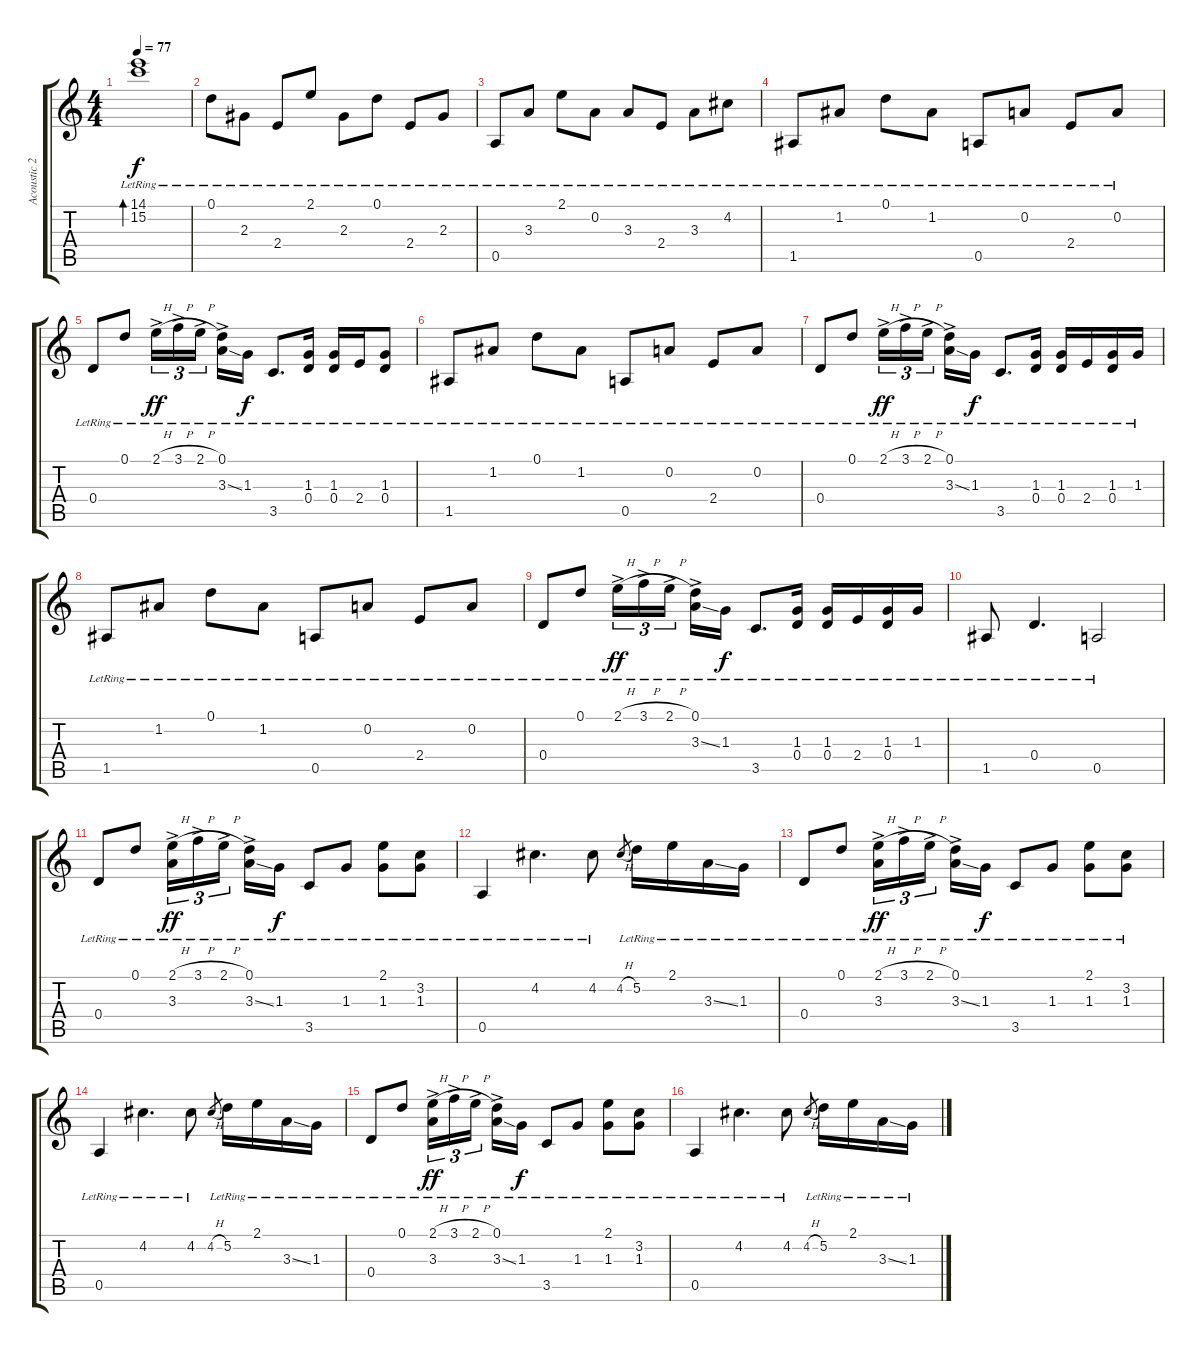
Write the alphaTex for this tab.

\track ("Acoustic 2" "Acoustic 2") {instrument acousticguitarsteel}
\staff {score tabs}
\tuning (D4 A3 Gb3 D3 A2 D2) {hide}
\ts (4 4)
\tempo 77
\clef g2
\ks c
(14.1{lr} 15.2{lr}).1{bd 240 dy f} |
0.1{lr}.8 2.3{lr}.8 2.4{lr}.8 2.1{lr}.8 2.3{lr}.8 0.1{lr}.8 2.4{lr}.8 2.3{lr}.8 |
0.5{lr}.8 3.3{lr}.8 2.1{lr}.8 0.2{lr}.8 3.3{lr}.8 2.4{lr}.8 3.3{lr}.8 4.2{lr}.8 |
1.5{lr}.8 1.2{lr}.8 0.1{lr}.8 1.2{lr}.8 0.5{lr}.8 0.2{lr}.8 2.4{lr}.8 0.2{lr}.8 |
0.4{lr}.8 0.1{lr}.8 2.1{h ac lr}.16{tu (3 2) dy ff} 3.1{h ac lr}.16{tu (3 2)} 2.1{h ac lr}.16{tu (3 2) beam splitsecondary} (0.1{ac lr} 3.3{ss lr}).16 1.3{lr}.16{dy f} 3.5{lr}.8{d} (1.3{lr} 0.4{lr}).16 (1.3{lr} 0.4{lr}).16 2.4{lr}.16 (1.3{lr} 0.4{lr}).8 |
1.5{lr}.8 1.2{lr}.8 0.1{lr}.8 1.2{lr}.8 0.5{lr}.8 0.2{lr}.8 2.4{lr}.8 0.2{lr}.8 |
0.4{lr}.8 0.1{lr}.8 2.1{h ac lr}.16{tu (3 2) dy ff} 3.1{h ac lr}.16{tu (3 2)} 2.1{h ac lr}.16{tu (3 2) beam splitsecondary} (0.1{ac lr} 3.3{ss lr}).16 1.3{lr}.16{dy f} 3.5{lr}.8{d} (1.3{lr} 0.4{lr}).16 (1.3{lr} 0.4{lr}).16 2.4{lr}.16 (1.3{lr} 0.4{lr}).16 1.3{lr}.16 |
1.5{lr}.8 1.2{lr}.8 0.1{lr}.8 1.2{lr}.8 0.5{lr}.8 0.2{lr}.8 2.4{lr}.8 0.2{lr}.8 |
0.4{lr}.8 0.1{lr}.8 2.1{h ac lr}.16{tu (3 2) dy ff} 3.1{h ac lr}.16{tu (3 2)} 2.1{h ac lr}.16{tu (3 2) beam splitsecondary} (0.1{ac lr} 3.3{ss lr}).16 1.3{lr}.16{dy f} 3.5{lr}.8{d} (1.3{lr} 0.4{lr}).16 (1.3{lr} 0.4{lr}).16 2.4{lr}.16 (1.3{lr} 0.4{lr}).16 1.3{lr}.16 |
1.5{lr}.8 0.4{lr}.4{d} 0.5{lr}.2 |
0.4{lr}.8 0.1{lr}.8 (2.1{h ac lr} 3.3{lr}).16{tu (3 2) dy ff} 3.1{h ac lr}.16{tu (3 2)} 2.1{h ac lr}.16{tu (3 2) beam splitsecondary} (0.1{ac lr} 3.3{ss lr}).16 1.3{lr}.16{dy f} 3.5{lr}.8 1.3{lr}.8 (2.1{lr} 1.3{lr}).8 (3.2{lr} 1.3{lr}).8 |
0.5{lr}.4 4.2{lr}.4{d} 4.2{lr}.8 4.2{h}.8{gr} 5.2{lr}.16 2.1{lr}.16 3.3{ss lr}.16 1.3{lr}.16 |
0.4{lr}.8 0.1{lr}.8 (2.1{h ac lr} 3.3{lr}).16{tu (3 2) dy ff} 3.1{h ac lr}.16{tu (3 2)} 2.1{h ac lr}.16{tu (3 2) beam splitsecondary} (0.1{ac lr} 3.3{ss lr}).16 1.3{lr}.16{dy f} 3.5{lr}.8 1.3{lr}.8 (2.1{lr} 1.3{lr}).8 (3.2{lr} 1.3{lr}).8 |
0.5{lr}.4 4.2{lr}.4{d} 4.2{lr}.8 4.2{h}.8{gr} 5.2{lr}.16 2.1{lr}.16 3.3{ss lr}.16 1.3{lr}.16 |
0.4{lr}.8 0.1{lr}.8 (2.1{h ac lr} 3.3{lr}).16{tu (3 2) dy ff} 3.1{h ac lr}.16{tu (3 2)} 2.1{h ac lr}.16{tu (3 2) beam splitsecondary} (0.1{ac lr} 3.3{ss lr}).16 1.3{lr}.16{dy f} 3.5{lr}.8 1.3{lr}.8 (2.1{lr} 1.3{lr}).8 (3.2{lr} 1.3{lr}).8 |
0.5{lr}.4 4.2{lr}.4{d} 4.2{lr}.8 4.2{h}.8{gr} 5.2{lr}.16 2.1{lr}.16 3.3{ss lr}.16 1.3{lr}.16
